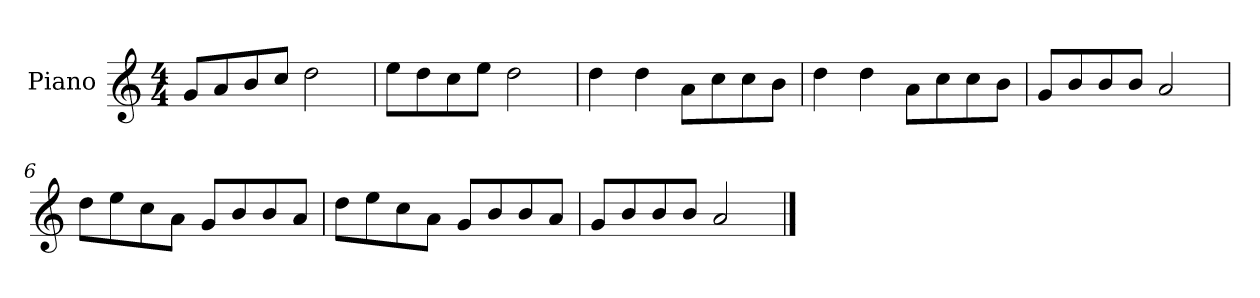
**kern
*part1
*staff1
*I"Piano
*I'P-no
*clefG2
*k[]
*M4/4
*MM90
=1
8g/L
8a/
8b/
8cc/J
2dd\
=2
8ee\L
8dd\
8cc\
8ee\J
2dd\
=3
4dd\
4dd\
8a\L
8cc\
8cc\
8b\J
=4
4dd\
4dd\
8a\L
8cc\
8cc\
8b\J
=5
8g/L
8b/
8b/
8b/J
2a/
=6
8dd\L
8ee\
8cc\
8a\J
8g/L
8b/
8b/
8a/J
!!LO:LB:g=z
=7
8dd\L
8ee\
8cc\
8a\J
8g/L
8b/
8b/
8a/J
=8
8g/L
8b/
8b/
8b/J
2a/
==
*-
